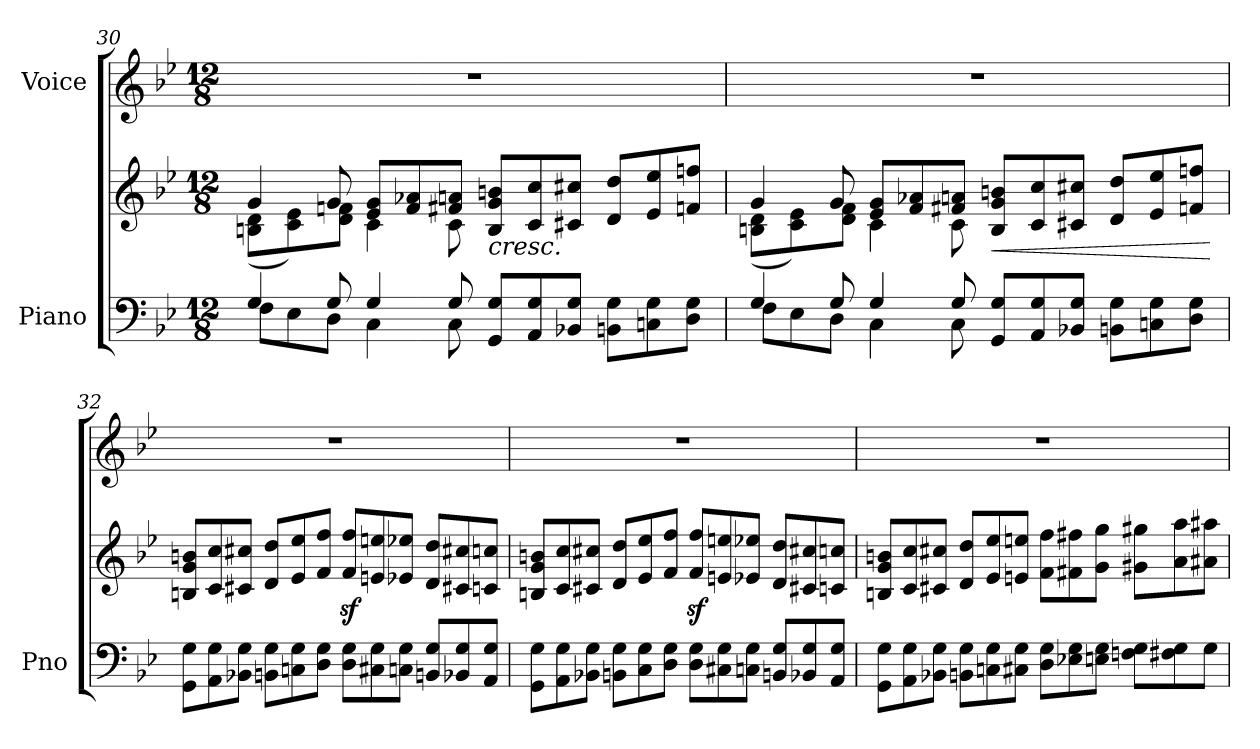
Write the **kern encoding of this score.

**kern	**kern	**dynam	**kern
*part2	*part2	*part2	*part1
*staff3	*staff2	*staff2/3	*staff1
*I"Piano	*	*	*I"Voice
*I'Pno	*	*	*
*clefF4	*clefG2	*	*clefG2
*k[b-e-]	*k[b-e-]	*	*k[b-e-]
*M12/8	*M12/8	*	*M12/8
=30	=30	=30	=30
*^	*^	*	*
4G/	8F\L	4g/	(8Bn\ 8d\L	.	1.r
.	8E-\	.	8c\ 8e-\)	.	.
8G/	8D\J	8g/	8d\ 8fn\J	.	.
4G/	4C\	8e-/ 8g/L	4c\	.	.
.	.	8f/ 8a-X/	.	.	.
8G/	8C\	8f#X/ 8an/J	8c\	.	.
!	!	!	!	!LO:HP:b	!
8GG/ 8G/L	4.ryy	8B/ 8g/ 8bn/L	4.ryy	<	.
8AA/ 8G/	.	8c/ 8cc/	.	.	.
8BB-X/ 8G/J	.	8c#X/ 8cc#X/J	.	.	.
8BBn\ 8G\L	4.ryy	8d/ 8dd/L	4.ryy	.	.
8Cn\ 8G\	.	8e-/ 8ee-/	.	.	.
8D\ 8G\J	.	8fn/ 8ffn/J	.	.	.
=31	=31	=31	=31	=31	=31
4G/	8F\L	4g/	(8Bn\ 8d\L	.	1.r
.	8E-\	.	8c\ 8e-\)	.	.
8G/	8D\J	8g/	8d\ 8f\J	.	.
4G/	4C\	8e-/ 8g/L	4c\	.	.
.	.	8f/ 8a-X/	.	.	.
8G/	8C\	8f#X/ 8an/J	8c\	.	.
!	!	!	!	!LO:HP:b	!
8GG/ 8G/L	4.ryy	8B/ 8g/ 8bn/L	4.ryy	<	.
8AA/ 8G/	.	8c/ 8cc/	.	.	.
8BB-X/ 8G/J	.	8c#X/ 8cc#X/J	.	.	.
8BBn\ 8G\L	4.ryy	8d/ 8dd/L	4.ryy	.	.
8Cn\ 8G\	.	8e-/ 8ee-/	.	.	.
8D\ 8G\J	.	8fn/ 8ffn/J	.	.	.
*v	*v	*	*	*	*
*	*v	*v	*	*
.	.	[	.
=32	=32	=32	=32
8GG\ 8G\L	8Bn/ 8g/ 8bn/L	.	1.r
8AA\ 8G\	8c/ 8cc/	.	.
8BB-X\ 8G\J	8c#X/ 8cc#X/J	.	.
8BBn\ 8G\L	8d/ 8dd/L	.	.
8Cn\ 8G\	8e-/ 8ee-/	.	.
8D\ 8G\J	8f/ 8ff/J	.	.
8D\ 8G\L	8f/z< 8ff/z<L	.	.
8C#X\ 8G\	8en/ 8een/	.	.
8Cn\ 8G\J	8e-X/ 8ee-X/J	.	.
8BBn/ 8G/L	8d/ 8dd/L	.	.
8BB-X/ 8G/	8c#X/ 8cc#X/	.	.
8AA/ 8G/J	8cn/ 8ccn/J	.	.
=33	=33	=33	=33
8GG\ 8G\L	8Bn/ 8g/ 8bn/L	.	1.r
8AA\ 8G\	8c/ 8cc/	.	.
8BB-X\ 8G\J	8c#X/ 8cc#X/J	.	.
8BBn\ 8G\L	8d/ 8dd/L	.	.
8C\ 8G\	8e-/ 8ee-/	.	.
8D\ 8G\J	8f/ 8ff/J	.	.
8D\ 8G\L	8f/z< 8ff/z<L	.	.
8C#X\ 8G\	8en/ 8een/	.	.
8Cn\ 8G\J	8e-X/ 8ee-X/J	.	.
8BBn/ 8G/L	8d/ 8dd/L	.	.
8BB-X/ 8G/	8c#X/ 8cc#X/	.	.
8AA/ 8G/J	8cn/ 8ccn/J	.	.
=34	=34	=34	=34
8GG\ 8G\L	8Bn/ 8g/ 8bn/L	.	1.r
8AA\ 8G\	8c/ 8cc/	.	.
8BB-X\ 8G\J	8c#X/ 8cc#X/J	.	.
8BBn\ 8G\L	8d/ 8dd/L	.	.
8Cn\ 8G\	8e-/ 8ee-/	.	.
8C#X\ 8G\J	8en/ 8een/J	.	.
8D\ 8G\L	8f\ 8ff\L	.	.
8E-X\ 8G\	8f#X\ 8ff#X\	.	.
8En\ 8G\J	8g\ 8gg\J	.	.
8Fn\ 8G\L	8g#X\ 8gg#X\L	.	.
8F#X\ 8G\	8a\ 8aa\	.	.
8G\J	8a#X\ 8aa#X\J	.	.
.	.	[	.
=	=	=	=
*-	*-	*-	*-
